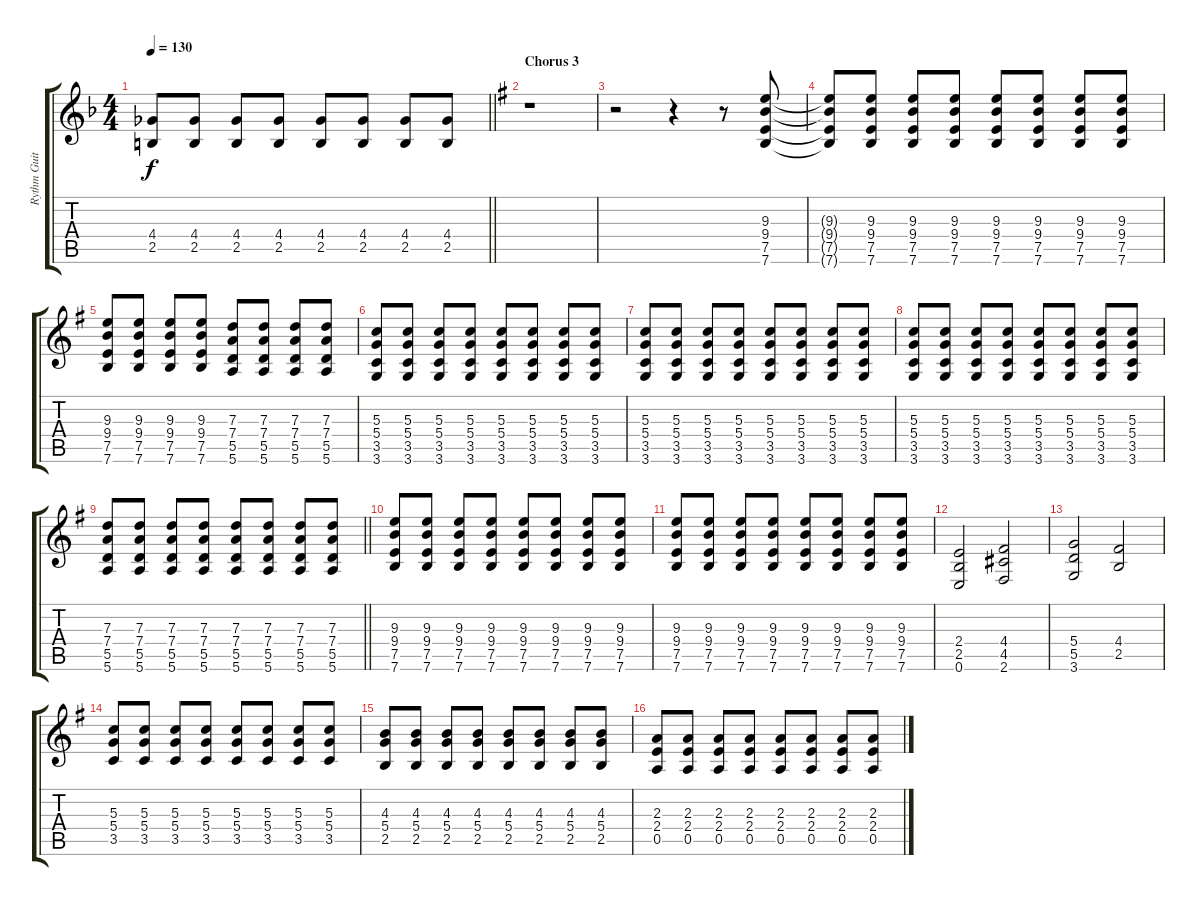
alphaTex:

\track ("Rythm Guitar 1" "Rythm Guit") {instrument distortionguitar}
\staff {score tabs}
\tuning (E4 B3 G3 D3 A2 E2) {hide}
\ts (4 4)
\tempo 130
\clef g2
\barLineRight lightlight
\ks dminor
(4.4 2.5).8{dy f} (4.4 2.5).8 (4.4 2.5).8 (4.4 2.5).8 (4.4 2.5).8 (4.4 2.5).8 (4.4 2.5).8 (4.4 2.5).8 |
\section ("" "Chorus 3")
\ks eminor
r.1 |
r.2 r.4 r.8 (9.3 9.4 7.5 7.6).8 |
(9.3{t} 9.4{t} 7.5{t} 7.6{t}).8 (9.3 9.4 7.5 7.6).8 (9.3 9.4 7.5 7.6).8 (9.3 9.4 7.5 7.6).8 (9.3 9.4 7.5 7.6).8 (9.3 9.4 7.5 7.6).8 (9.3 9.4 7.5 7.6).8 (9.3 9.4 7.5 7.6).8 |
(9.3 9.4 7.5 7.6).8 (9.3 9.4 7.5 7.6).8 (9.3 9.4 7.5 7.6).8 (9.3 9.4 7.5 7.6).8 (7.3 7.4 5.5 5.6).8 (7.3 7.4 5.5 5.6).8 (7.3 7.4 5.5 5.6).8 (7.3 7.4 5.5 5.6).8 |
(5.3 5.4 3.5 3.6).8 (5.3 5.4 3.5 3.6).8 (5.3 5.4 3.5 3.6).8 (5.3 5.4 3.5 3.6).8 (5.3 5.4 3.5 3.6).8 (5.3 5.4 3.5 3.6).8 (5.3 5.4 3.5 3.6).8 (5.3 5.4 3.5 3.6).8 |
(5.3 5.4 3.5 3.6).8 (5.3 5.4 3.5 3.6).8 (5.3 5.4 3.5 3.6).8 (5.3 5.4 3.5 3.6).8 (5.3 5.4 3.5 3.6).8 (5.3 5.4 3.5 3.6).8 (5.3 5.4 3.5 3.6).8 (5.3 5.4 3.5 3.6).8 |
(5.3 5.4 3.5 3.6).8 (5.3 5.4 3.5 3.6).8 (5.3 5.4 3.5 3.6).8 (5.3 5.4 3.5 3.6).8 (5.3 5.4 3.5 3.6).8 (5.3 5.4 3.5 3.6).8 (5.3 5.4 3.5 3.6).8 (5.3 5.4 3.5 3.6).8 |
\barLineRight lightlight
(7.3 7.4 5.5 5.6).8 (7.3 7.4 5.5 5.6).8 (7.3 7.4 5.5 5.6).8 (7.3 7.4 5.5 5.6).8 (7.3 7.4 5.5 5.6).8 (7.3 7.4 5.5 5.6).8 (7.3 7.4 5.5 5.6).8 (7.3 7.4 5.5 5.6).8 |
(9.3 9.4 7.5 7.6).8 (9.3 9.4 7.5 7.6).8 (9.3 9.4 7.5 7.6).8 (9.3 9.4 7.5 7.6).8 (9.3 9.4 7.5 7.6).8 (9.3 9.4 7.5 7.6).8 (9.3 9.4 7.5 7.6).8 (9.3 9.4 7.5 7.6).8 |
(9.3 9.4 7.5 7.6).8 (9.3 9.4 7.5 7.6).8 (9.3 9.4 7.5 7.6).8 (9.3 9.4 7.5 7.6).8 (9.3 9.4 7.5 7.6).8 (9.3 9.4 7.5 7.6).8 (9.3 9.4 7.5 7.6).8 (9.3 9.4 7.5 7.6).8 |
(2.4 2.5 0.6).2 (4.4 4.5 2.6).2 |
(5.4 5.5 3.6).2 (4.4 2.5).2 |
(5.3 5.4 3.5).8 (5.3 5.4 3.5).8 (5.3 5.4 3.5).8 (5.3 5.4 3.5).8 (5.3 5.4 3.5).8 (5.3 5.4 3.5).8 (5.3 5.4 3.5).8 (5.3 5.4 3.5).8 |
(4.3 5.4 2.5).8 (4.3 5.4 2.5).8 (4.3 5.4 2.5).8 (4.3 5.4 2.5).8 (4.3 5.4 2.5).8 (4.3 5.4 2.5).8 (4.3 5.4 2.5).8 (4.3 5.4 2.5).8 |
(2.3 2.4 0.5).8 (2.3 2.4 0.5).8 (2.3 2.4 0.5).8 (2.3 2.4 0.5).8 (2.3 2.4 0.5).8 (2.3 2.4 0.5).8 (2.3 2.4 0.5).8 (2.3 2.4 0.5).8
